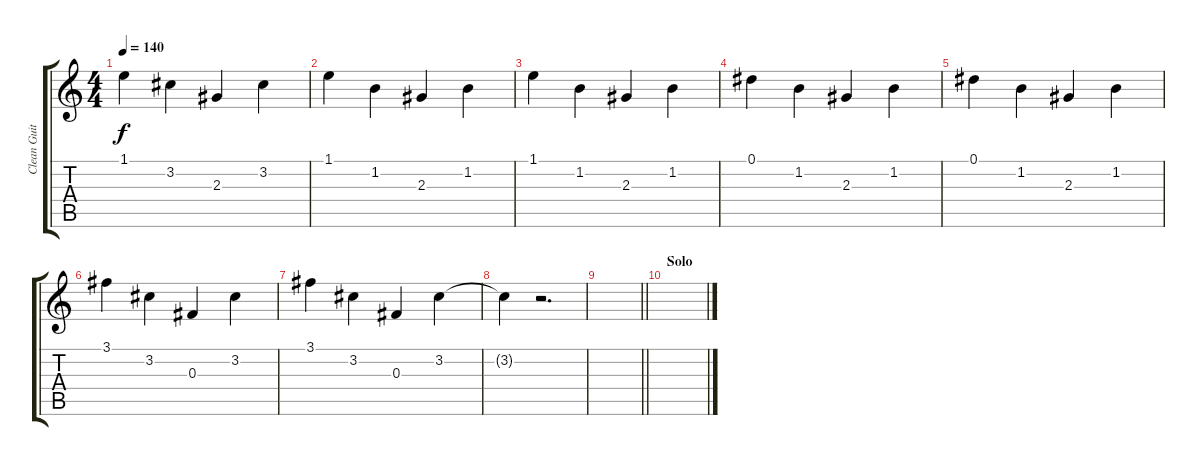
\track ("Clean Guitar" "Clean Guit") {instrument electricguitarclean}
\staff {score tabs}
\tuning (Eb4 Bb3 Gb3 Db3 Ab2 Eb2) {hide}
\ts (4 4)
\tempo 140
\clef g2
\ks c
1.1.4{dy f} 3.2.4 2.3.4 3.2.4 |
1.1.4 1.2.4 2.3.4 1.2.4 |
1.1.4 1.2.4 2.3.4 1.2.4 |
0.1.4 1.2.4 2.3.4 1.2.4 |
0.1.4 1.2.4 2.3.4 1.2.4 |
3.1.4 3.2.4 0.3.4 3.2.4 |
3.1.4 3.2.4 0.3.4 3.2.4 |
3.2{t}.4 r.2{d} |
\barLineRight lightlight
|
\section ("" "Solo")
